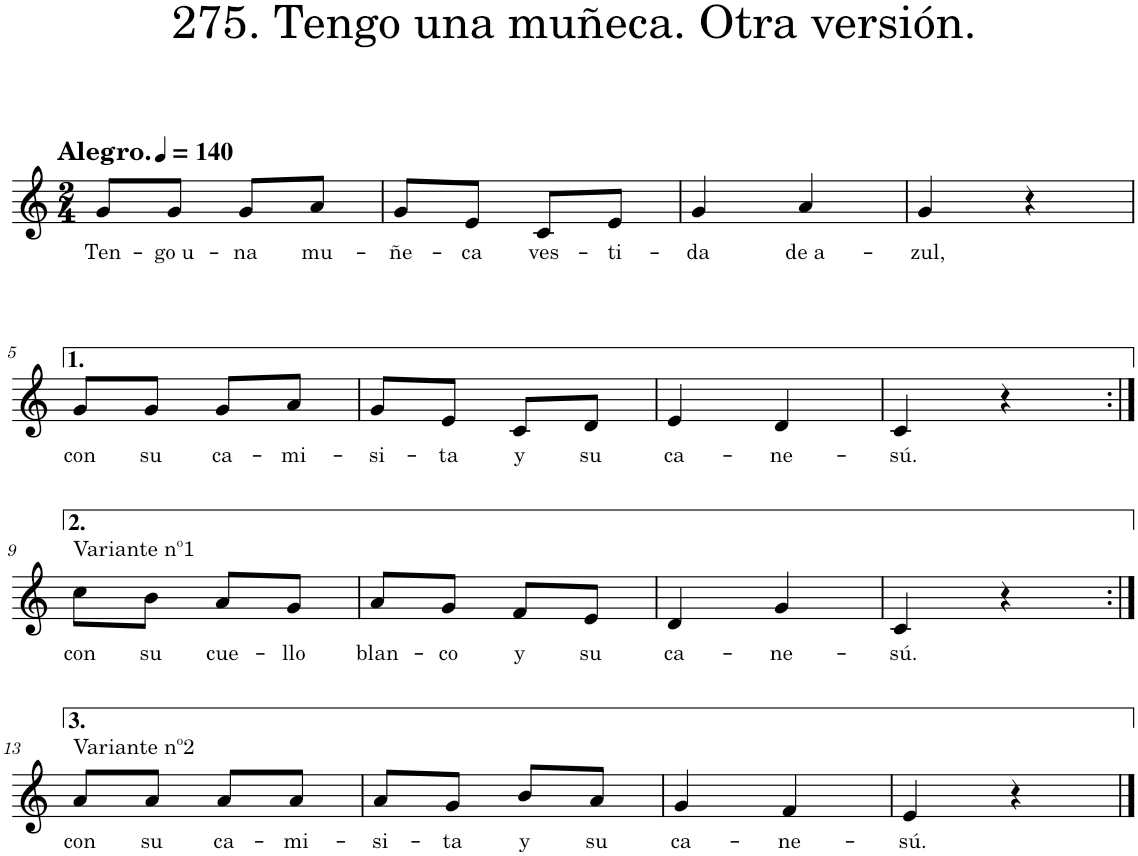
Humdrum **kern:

**kern	**text
*part1	*part1
*staff1	*staff1
*I"Piano	*
*I'Pno.	*
*clefG2	*
*k[]	*
*M2/4	*
*MM140	*
=1	=1
!LO:TX:a:B:t=Alegro.	!
!	!LO:LY:b
8g/L	Ten-
!	!LO:LY:b
8g/J	-go u-
!	!LO:LY:b
8g/L	-na
!	!LO:LY:b
8a/J	mu-
=2	=2
!	!LO:LY:b
8g/L	-ñe-
!	!LO:LY:b
8e/J	-ca
!	!LO:LY:b
8c/L	ves-
!	!LO:LY:b
8e/J	-ti-
=3	=3
!	!LO:LY:b
4g/	-da
!	!LO:LY:b
4a/	de a-
=4	=4
!	!LO:LY:b
4g/	-zul,
4r	.
!!LO:LB:g=z
=5	=5
!	!LO:LY:b
8g/L	con
!	!LO:LY:b
8g/J	su
!	!LO:LY:b
8g/L	ca-
!	!LO:LY:b
8a/J	-mi-
=6	=6
!	!LO:LY:b
8g/L	-si-
!	!LO:LY:b
8e/J	-ta
!	!LO:LY:b
8c/L	y
!	!LO:LY:b
8d/J	su
=7	=7
!	!LO:LY:b
4e/	ca-
!	!LO:LY:b
4d/	-ne-
=8	=8
!	!LO:LY:b
4c/	-sú.
4r	.
!!LO:LB:g=z
=9:|!	=9:|!
!LO:TX:a:t=Variante nº1	!
!	!LO:LY:b
8cc\L	con
!	!LO:LY:b
8b\J	su
!	!LO:LY:b
8a/L	cue-
!	!LO:LY:b
8g/J	-llo
=10	=10
!	!LO:LY:b
8a/L	blan-
!	!LO:LY:b
8g/J	-co
!	!LO:LY:b
8f/L	y
!	!LO:LY:b
8e/J	su
=11	=11
!	!LO:LY:b
4d/	ca-
!	!LO:LY:b
4g/	-ne-
=12	=12
!	!LO:LY:b
4c/	-sú.
4r	.
!!LO:LB:g=z
=13:|!	=13:|!
!LO:TX:a:t=Variante nº2	!
!	!LO:LY:b
8a/L	con
!	!LO:LY:b
8a/J	su
!	!LO:LY:b
8a/L	ca-
!	!LO:LY:b
8a/J	-mi-
=14	=14
!	!LO:LY:b
8a/L	-si-
!	!LO:LY:b
8g/J	-ta
!	!LO:LY:b
8b/L	y
!	!LO:LY:b
8a/J	su
=15	=15
!	!LO:LY:b
4g/	ca-
!	!LO:LY:b
4f/	-ne-
=16	=16
!	!LO:LY:b
4e/	-sú.
4r	.
==	==
*-	*-
